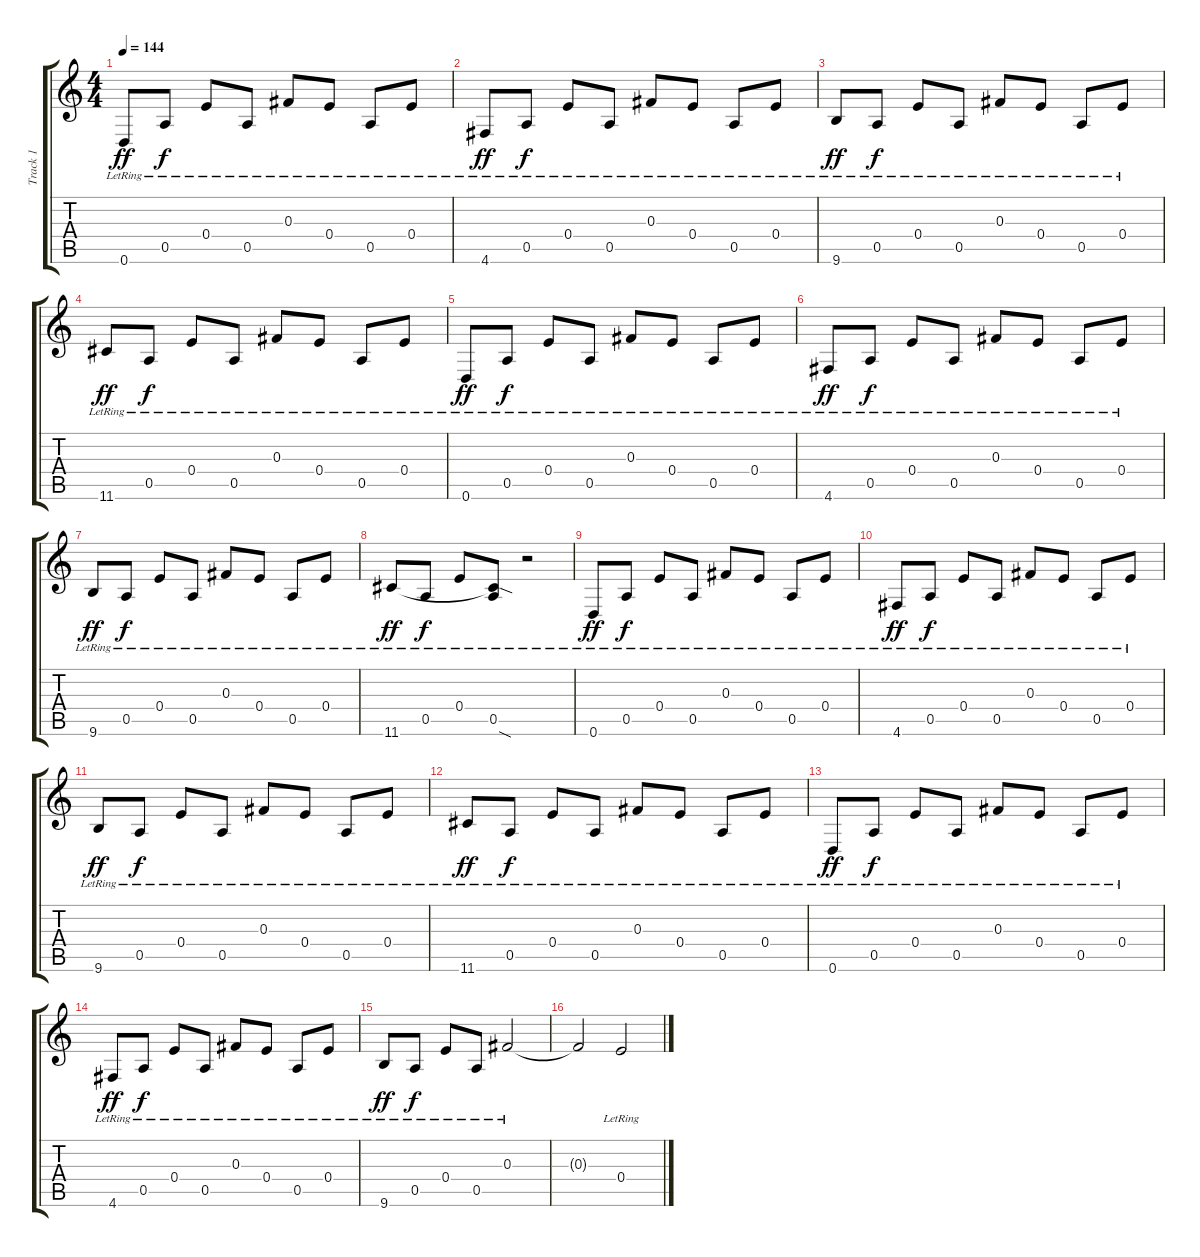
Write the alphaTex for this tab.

\track ("Track 1" "Track 1") {instrument electricguitarjazz}
\staff {score tabs}
\tuning (E4 B3 Gb3 E3 A2 D2) {hide}
\ts (4 4)
\tempo 144
\clef g2
\ks c
0.6{lr}.8{dy ff} 0.5{lr}.8{dy f} 0.4{lr}.8 0.5{lr}.8 0.3{lr}.8 0.4{lr}.8 0.5{lr}.8 0.4{lr}.8 |
4.6{lr}.8{dy ff} 0.5{lr}.8{dy f} 0.4{lr}.8 0.5{lr}.8 0.3{lr}.8 0.4{lr}.8 0.5{lr}.8 0.4{lr}.8 |
9.6{lr}.8{dy ff} 0.5{lr}.8{dy f} 0.4{lr}.8 0.5{lr}.8 0.3{lr}.8 0.4{lr}.8 0.5{lr}.8 0.4{lr}.8 |
11.6{lr}.8{dy ff} 0.5{lr}.8{dy f} 0.4{lr}.8 0.5{lr}.8 0.3{lr}.8 0.4{lr}.8 0.5{lr}.8 0.4{lr}.8 |
0.6{lr}.8{dy ff} 0.5{lr}.8{dy f} 0.4{lr}.8 0.5{lr}.8 0.3{lr}.8 0.4{lr}.8 0.5{lr}.8 0.4{lr}.8 |
4.6{lr}.8{dy ff} 0.5{lr}.8{dy f} 0.4{lr}.8 0.5{lr}.8 0.3{lr}.8 0.4{lr}.8 0.5{lr}.8 0.4{lr}.8 |
9.6{lr}.8{dy ff} 0.5{lr}.8{dy f} 0.4{lr}.8 0.5{lr}.8 0.3{lr}.8 0.4{lr}.8 0.5{lr}.8 0.4{lr}.8 |
11.6{lr}.8{dy ff} 0.5{lr}.8{dy f} 0.4{lr}.8 (0.5{lr} 11.6{sod t}).8 r.2 |
0.6{lr}.8{dy ff} 0.5{lr}.8{dy f} 0.4{lr}.8 0.5{lr}.8 0.3{lr}.8 0.4{lr}.8 0.5{lr}.8 0.4{lr}.8 |
4.6{lr}.8{dy ff} 0.5{lr}.8{dy f} 0.4{lr}.8 0.5{lr}.8 0.3{lr}.8 0.4{lr}.8 0.5{lr}.8 0.4{lr}.8 |
9.6{lr}.8{dy ff} 0.5{lr}.8{dy f} 0.4{lr}.8 0.5{lr}.8 0.3{lr}.8 0.4{lr}.8 0.5{lr}.8 0.4{lr}.8 |
11.6{lr}.8{dy ff} 0.5{lr}.8{dy f} 0.4{lr}.8 0.5{lr}.8 0.3{lr}.8 0.4{lr}.8 0.5{lr}.8 0.4{lr}.8 |
0.6{lr}.8{dy ff} 0.5{lr}.8{dy f} 0.4{lr}.8 0.5{lr}.8 0.3{lr}.8 0.4{lr}.8 0.5{lr}.8 0.4{lr}.8 |
4.6{lr}.8{dy ff} 0.5{lr}.8{dy f} 0.4{lr}.8 0.5{lr}.8 0.3{lr}.8 0.4{lr}.8 0.5{lr}.8 0.4{lr}.8 |
9.6{lr}.8{dy ff} 0.5{lr}.8{dy f} 0.4{lr}.8 0.5{lr}.8 0.3{lr}.2 |
0.3{t}.2 0.4{lr}.2
